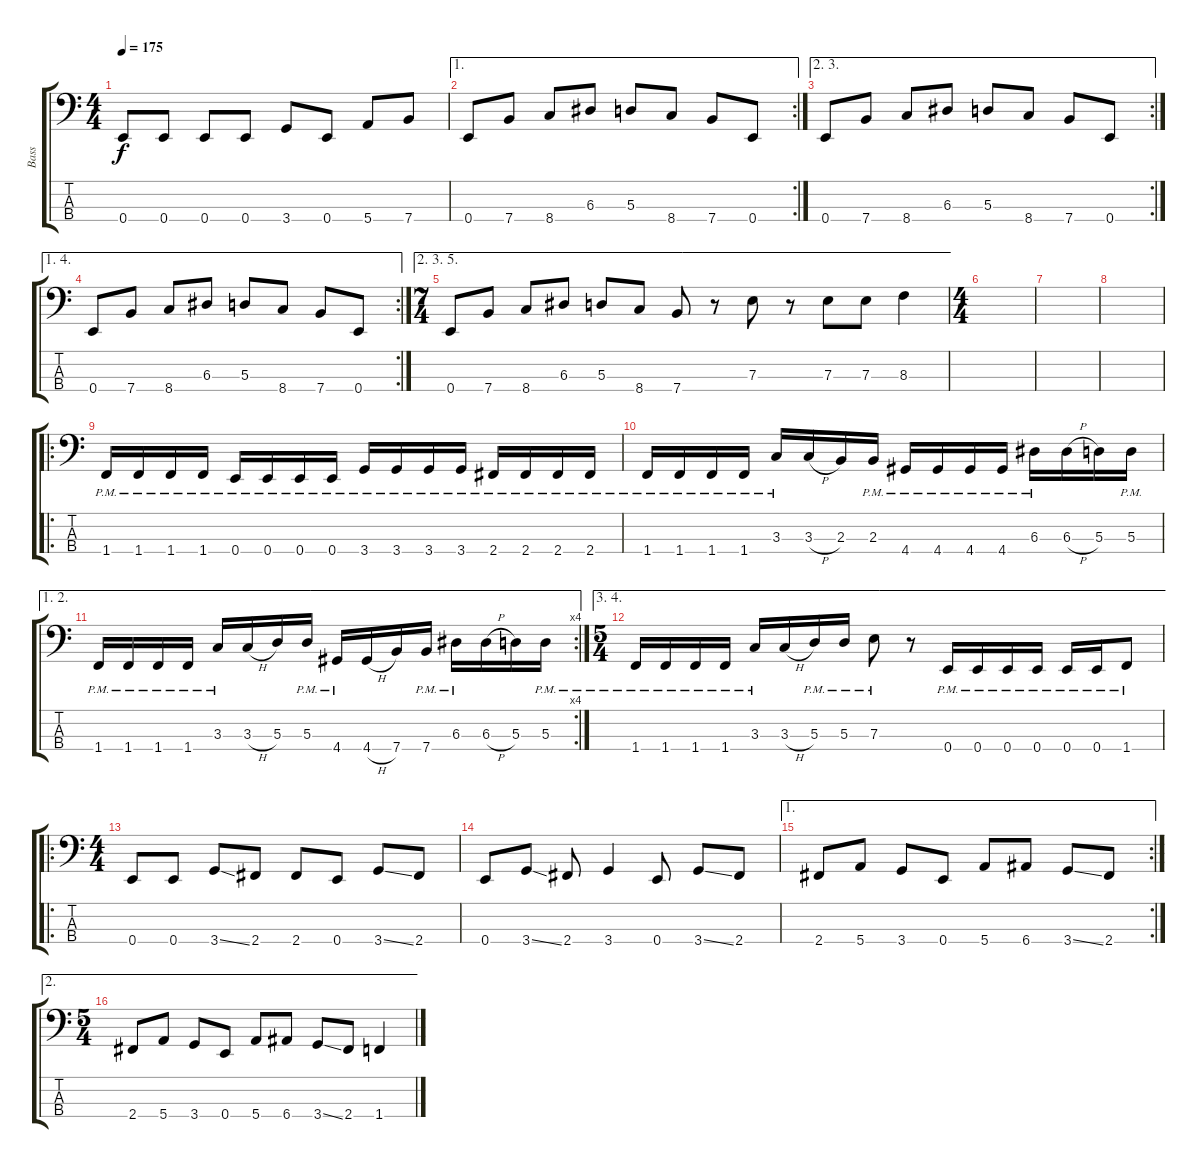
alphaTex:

\track ("Bass" "Bass") {instrument electricbasspick}
\staff {score tabs}
\tuning (G2 D2 A1 E1) {hide}
\ts (4 4)
\tempo 175
\clef f4
\ks c
0.4.8{dy f} 0.4.8 0.4.8 0.4.8 3.4.8 0.4.8 5.4.8 7.4.8 |
\ae 1
\rc 2
0.4.8 7.4.8 8.4.8 6.3.8 5.3.8 8.4.8 7.4.8 0.4.8 |
\ae (2 3)
\rc 2
0.4.8 7.4.8 8.4.8 6.3.8 5.3.8 8.4.8 7.4.8 0.4.8 |
\ae (1 4)
\rc 2
0.4.8 7.4.8 8.4.8 6.3.8 5.3.8 8.4.8 7.4.8 0.4.8 |
\ae (2 3 5)
\ts (7 4)
0.4.8 7.4.8 8.4.8 6.3.8 5.3.8 8.4.8 7.4.8 r.8 7.3.8 r.8 7.3.8 7.3.8 8.3.4 |
\ts (4 4)
|
|
|
\ro
1.4{pm}.16 1.4{pm}.16 1.4{pm}.16 1.4{pm}.16 0.4{pm}.16 0.4{pm}.16 0.4{pm}.16 0.4{pm}.16 3.4{pm}.16 3.4{pm}.16 3.4{pm}.16 3.4{pm}.16 2.4{pm}.16 2.4{pm}.16 2.4{pm}.16 2.4{pm}.16 |
1.4{pm}.16 1.4{pm}.16 1.4{pm}.16 1.4{pm}.16 3.3{pm}.16 3.3{h}.16 2.3.16 2.3{pm}.16 4.4{pm}.16 4.4{pm}.16 4.4{pm}.16 4.4{pm}.16 6.3{pm}.16 6.3{h}.16 5.3.16 5.3{pm}.16 |
\ae (1 2)
\rc 4
1.4{pm}.16 1.4{pm}.16 1.4{pm}.16 1.4{pm}.16 3.3{pm}.16 3.3{h}.16 5.3.16 5.3{pm}.16 4.4{pm}.16 4.4{h}.16 7.4.16 7.4{pm}.16 6.3{pm}.16 6.3{h}.16 5.3.16 5.3{pm}.16 |
\ae (3 4)
\ts (5 4)
1.4{pm}.16 1.4{pm}.16 1.4{pm}.16 1.4{pm}.16 3.3{pm}.16 3.3{h}.16 5.3{pm}.16 5.3{pm}.16 7.3{pm}.8 r.8 0.4{pm}.16 0.4{pm}.16 0.4{pm}.16 0.4{pm}.16 0.4{pm}.16 0.4{pm}.16 1.4{pm}.8 |
\ro
\ts (4 4)
0.4.8 0.4.8 3.4{ss}.8 2.4.8 2.4.8 0.4.8 3.4{ss}.8 2.4.8 |
0.4.8 3.4{ss}.8 2.4.8 3.4.4 0.4.8 3.4{ss}.8 2.4.8 |
\ae 1
\rc 2
2.4.8 5.4.8 3.4.8 0.4.8 5.4.8 6.4.8 3.4{ss}.8 2.4.8 |
\ae 2
\ts (5 4)
2.4.8 5.4.8 3.4.8 0.4.8 5.4.8 6.4.8 3.4{ss}.8 2.4.8 1.4.4
